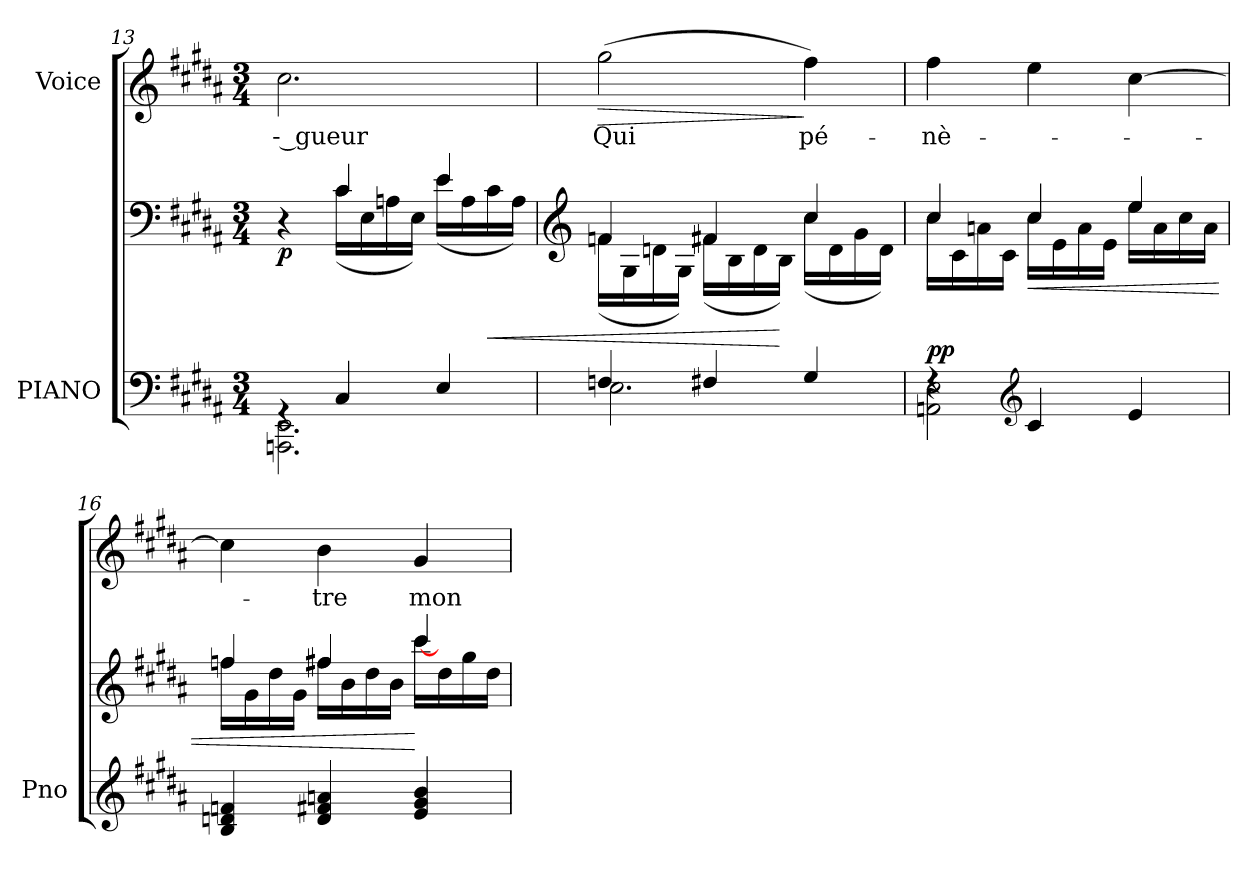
**kern	**kern	**dynam	**kern	**text	**dynam
*part2	*part2	*part2	*part1	*part1	*part1
*staff3	*staff2	*staff2/3	*staff1	*staff1	*staff1
*I"PIANO	*	*	*I"Voice	*	*
*I'Pno	*	*	*	*	*
!!LO:PB:g=z
*clefF4	*clefF4	*	*clefG2	*	*
*k[f#c#g#d#a#]	*k[f#c#g#d#a#]	*	*k[f#c#g#d#a#]	*	*
*M3/4	*M3/4	*	*M3/4	*	*
=13	=13	=13	=13	=13	=13
*^	*^	*	*	*	*
!	!	!	!	!LO:DY:b	!	!LO:LY:b	!
4rGG	2.AAAn\ 2.EE\	4r	4rBByy	p	2.cc#\	-- gueur	.
4C#/	.	4c#/	(>16c#\LL	.	.	.	.
.	.	.	16E\	.	.	.	.
.	.	.	16An\	.	.	.	.
.	.	.	16E\JJ)	.	.	.	.
4E/	.	4e/	(>16e\LL	.	.	.	.
.	.	.	16A\	.	.	.	.
!	!	!	!	!LO:HP:b	!	!	!
.	.	.	16c#\	<	.	.	.
.	.	.	16A\JJ)	.	.	.	.
=14	=14	=14	=14	=14	=14	=14	=14
*	*	*clefG2	*	*	*	*	*
!	!	!	!	!	!	!LO:LY:b	!LO:HP:b
4Fn/	2.E\	4fn/	(>16f\LL	.	(>2gg#\	Qui	>
.	.	.	16G#\	.	.	.	.
.	.	.	16dn\	.	.	.	.
.	.	.	16G#\JJ)	.	.	.	.
4F#X/	.	4f#X/	(>16f#\LL	.	.	.	.
.	.	.	16B\	.	.	.	.
.	.	.	16d\	.	.	.	.
.	.	.	16B\JJ)	[	.	.	.
!	!	!	!	!	!	!LO:LY:b	!
4G#/	.	4cc#/	(>16cc#\LL	.	4ff#\)	pé-	]
.	.	.	16d\	.	.	.	.
.	.	.	16g#\	.	.	.	.
.	.	.	16d\JJ)	.	.	.	.
=15	=15	=15	=15	=15	=15	=15	=15
!	!	!	!	!LO:DY:a=2	!	!LO:LY:b	!
!	!	!	!	!LO:DY:n=1:a	!	!	!
4rF	2AAn\ 2E\	4cc#/	16cc#\LL	p p	4ff#\	-nè-	.
.	.	.	16c#\	.	.	.	.
.	.	.	16an\	.	.	.	.
.	.	.	16c#\JJ	.	.	.	.
*clefG2	*	*	*	*	*	*	*
!	!	!	!	!LO:HP:b	!	!	!
4c#/	.	4cc#/	16cc#\LL	<	4ee\	.	.
.	.	.	16e\	.	.	.	.
.	.	.	16a\	.	.	.	.
.	.	.	16e\JJ	.	.	.	.
4e/	4ryy	4ee/	16ee\LL	.	[4cc#\	.	.
.	.	.	16a\	.	.	.	.
.	.	.	16cc#\	.	.	.	.
.	.	.	16a\JJ	.	.	.	.
*v	*v	*	*	*	*	*	*
!!LO:LB:g=z
=16	=16	=16	=16	=16	=16	=16
4B/ 4dn/ 4fn/	4ffn/	16ff\LL	.	4cc#\]	.	.
.	.	16g#\	.	.	.	.
.	.	16dd#\	.	.	.	.
.	.	16g#\JJ	.	.	.	.
!	!	!	!	!	!LO:LY:b	!
4d/ 4f#X/ 4an/	4ff#X/	16ff#\LL	.	4b\	-tre	.
.	.	16b\	.	.	.	.
.	.	16dd#\	.	.	.	.
.	.	16b\JJ	.	.	.	.
!	!	!	!	!	!LO:LY:b	!
4e/ 4g#/ 4b/	4ccc#/	[16ccc#\LL	[	4g#/	mon	.
.	.	16dd#\	.	.	.	.
.	.	16gg#\	.	.	.	.
.	.	16dd#\JJ	.	.	.	.
*	*v	*v	*	*	*	*
=	=	=	=	=	=
*-	*-	*-	*-	*-	*-
